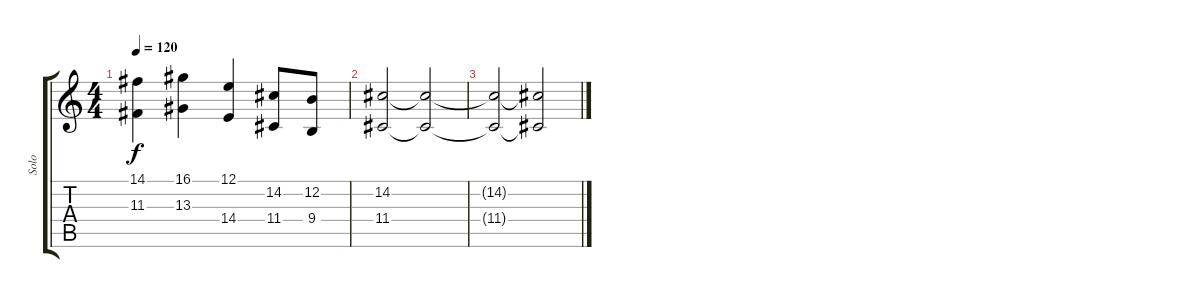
\track ("Solo" "Solo") {instrument synthstrings2}
\staff {score tabs}
\tuning (E4 B3 G3 D3 A2 E2) {hide}
\ts (4 4)
\tempo 120
\clef g2
\ks c
(14.1{t} 11.3{t}).4{dy f} (16.1 13.3).4 (12.1 14.4).4 (14.2 11.4).8 (12.2 9.4).8 |
(14.2 11.4).2 (14.2{t} 11.4{t}).2 |
(14.2{t} 11.4{t}).2 (14.2{t} 11.4{t}).2
